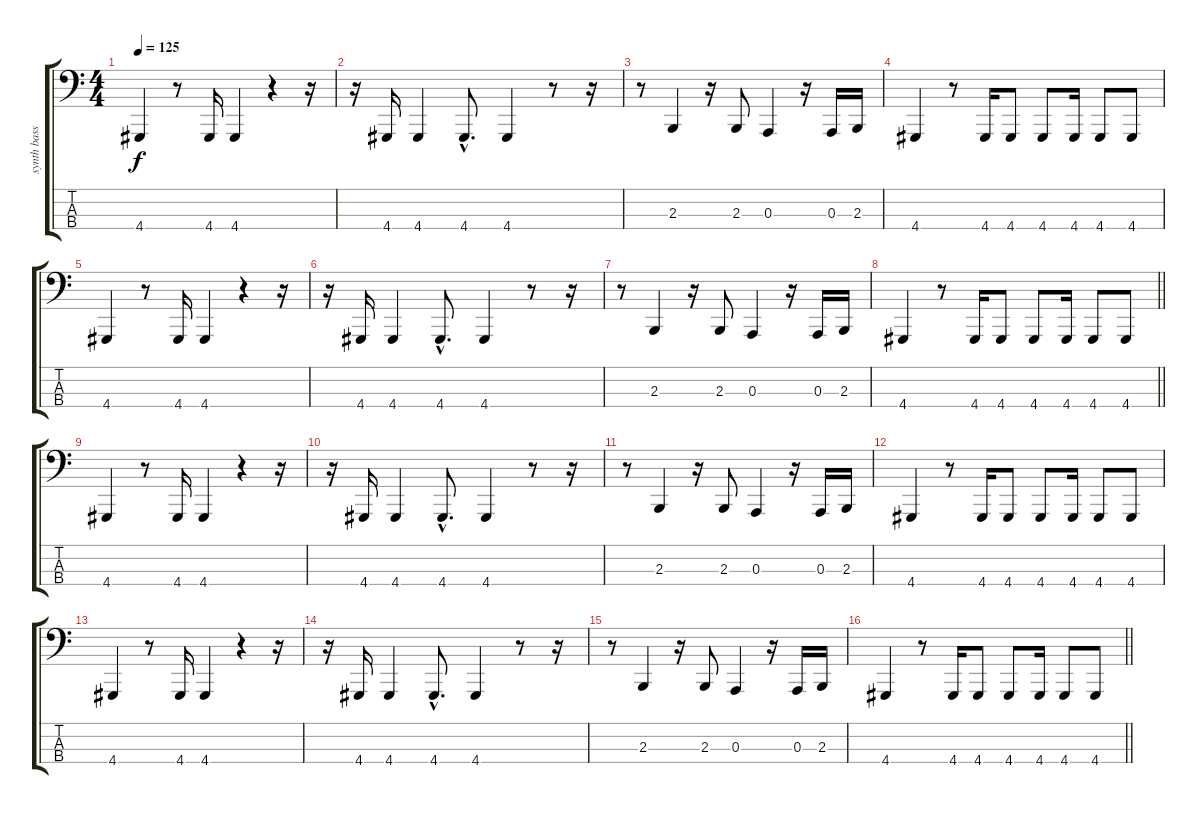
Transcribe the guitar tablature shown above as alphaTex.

\track ("synth bass" "synth bass") {instrument lead2sawtooth}
\staff {score tabs}
\tuning (G2 D2 A1 E1) {hide}
\ts (4 4)
\tempo 125
\clef f4
\ks c
4.4.4{dy f} r.8 4.4.16 4.4.4 r.4 r.16 |
r.16 4.4.16 4.4.4 4.4{hac}.8{d} 4.4.4 r.8 r.16 |
r.8 2.3.4 r.16 2.3.8 0.3.4 r.16 0.3.16 2.3.16 |
4.4.4 r.8 4.4.16 4.4.8 4.4.8 4.4.16 4.4.8 4.4.8 |
4.4.4 r.8 4.4.16 4.4.4 r.4 r.16 |
r.16 4.4.16 4.4.4 4.4{hac}.8{d} 4.4.4 r.8 r.16 |
r.8 2.3.4 r.16 2.3.8 0.3.4 r.16 0.3.16 2.3.16 |
\barLineRight lightlight
4.4.4 r.8 4.4.16 4.4.8 4.4.8 4.4.16 4.4.8 4.4.8 |
4.4.4 r.8 4.4.16 4.4.4 r.4 r.16 |
r.16 4.4.16 4.4.4 4.4{hac}.8{d} 4.4.4 r.8 r.16 |
r.8 2.3.4 r.16 2.3.8 0.3.4 r.16 0.3.16 2.3.16 |
4.4.4 r.8 4.4.16 4.4.8 4.4.8 4.4.16 4.4.8 4.4.8 |
4.4.4 r.8 4.4.16 4.4.4 r.4 r.16 |
r.16 4.4.16 4.4.4 4.4{hac}.8{d} 4.4.4 r.8 r.16 |
r.8 2.3.4 r.16 2.3.8 0.3.4 r.16 0.3.16 2.3.16 |
\barLineRight lightlight
4.4.4 r.8 4.4.16 4.4.8 4.4.8 4.4.16 4.4.8 4.4.8
